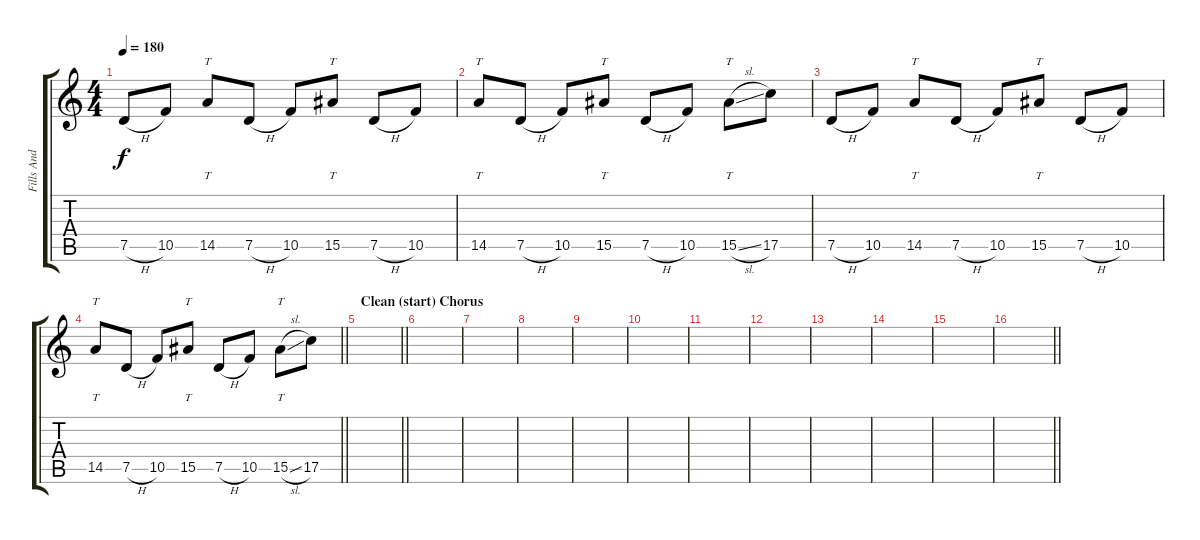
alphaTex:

\track ("Fills And Solo" "Fills And ") {instrument distortionguitar}
\staff {score tabs}
\tuning (D4 A3 F3 C3 G2 C2) {hide}
\ts (4 4)
\tempo 180
\clef g2
\ks c
7.5{h}.8{dy f} 10.5.8 14.5.8{tt} 7.5{h}.8 10.5.8 15.5.8{tt} 7.5{h}.8 10.5.8 |
14.5.8{tt} 7.5{h}.8 10.5.8 15.5.8{tt} 7.5{h}.8 10.5.8 15.5{sl}.8{tt} 17.5.8 |
7.5{h}.8 10.5.8 14.5.8{tt} 7.5{h}.8 10.5.8 15.5.8{tt} 7.5{h}.8 10.5.8 |
\barLineRight lightlight
14.5.8{tt} 7.5{h}.8 10.5.8 15.5.8{tt} 7.5{h}.8 10.5.8 15.5{sl}.8{tt} 17.5.8 |
\section ("" "Clean (start) Chorus")
\barLineRight lightlight
|
|
|
|
|
|
|
|
|
|
|
\barLineRight lightlight
